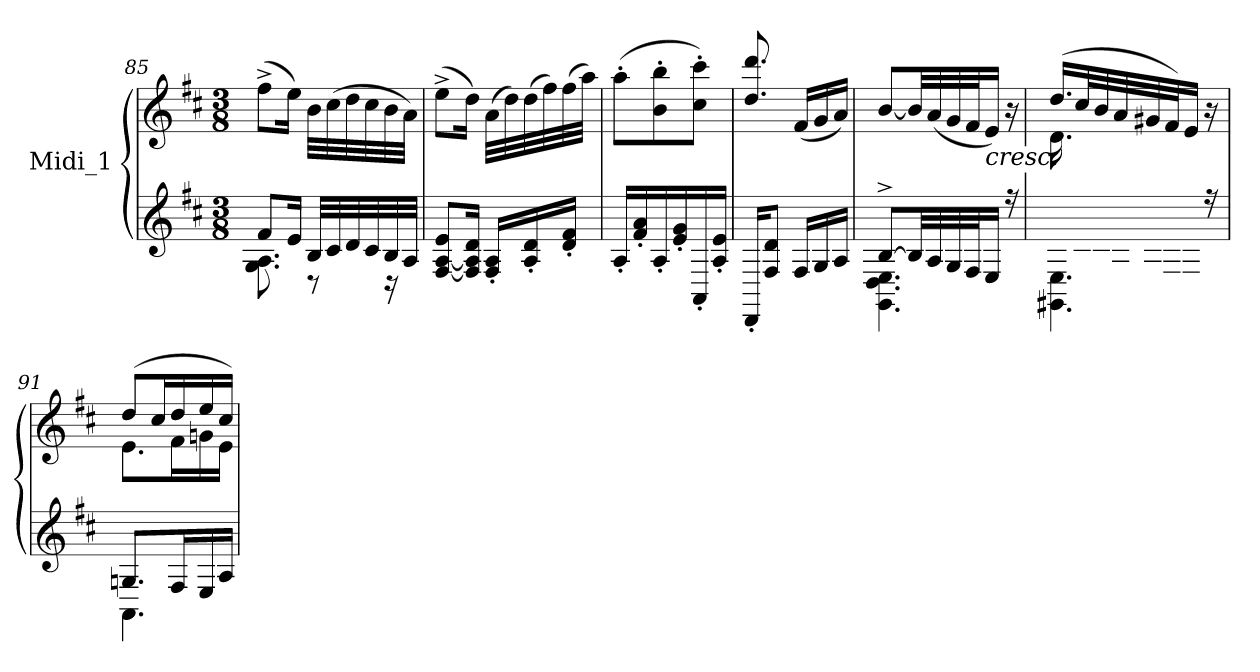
**kern	**kern
*part1	*part1
*staff2	*staff1
*I"Midi_1	*
*clefG2	*clefG2
*k[f#c#]	*k[f#c#]
*D:	*D:
*M3/8	*M3/8
=85	=85
*^	*
8f#/L	8.G\ 8.A\	(>8ff#^\L
16e/Jk	.	16ee\Jk)
32B/LLL	8r	32b\LLL
32c#/	.	(>32cc#\
32d/	.	32dd\
32c#/	.	32cc#\
32B/	16r	32b\
32A/JJJ	.	32a\JJJ)
*v	*v	*
=86	=86
[8F#/ [8A/ 8e/L	(>8ee^\L
16F#/] 16A/] 16d/Jk	16dd\Jk)
16F#/' 16A/'LL	(>32a\LLL
.	32dd\)
16A/' 16d/'	(>32dd\
.	32ff#\)
16d/' 16f#/'JJ	(>32ff#\
.	32aa\JJJ)
!!LO:LB:g=z
=87	=87
16A'/LL	(>8aa'\L
16f#/' 16a/'	.
16A'/	8b\' 8bb\'
16e/' 16g/'	.
16AA'/	8cc#\' 8ccc#\'J)
16A/' 16e/'JJ	.
=88	=88
16DD'/KL	8.dd/ 8.ddd/
8F#/ 8d/J	.
16F#/LL	(<16f#/LL
16G/	16g/
16A/JJ	16a/JJ)
=89	=89
*^	*
[8B^/L	4.GG\ 4.D\ 4.E\	[8b/L
32B/LL]	.	32b/LL]
32A/	.	(<32a/
32G/	.	32g/
32F#/J	.	32f#/J
!	!	!LO:TX:b:i:t=cresc.
16E/JJ	.	16e/JJ)
16r	.	16r
=90	=90	=90
*	*	*MM75
*	*	*^
16.ryy	4.GG#X\ 4.E\	(<16.dd/LL	16.d\LL
32c#/L	.	32cc#/L	4ryy
32B/	.	32b/	.
32A/	.	32a/	.
32G#X/	.	32g#X/	.
32F#/J	.	32f#/J)	.
16E/JJ	.	16e/JJ	.
16r	.	16r	.
.	.	.	32ryy
=91	=91	=91	=91
8.Gni/L	4.AA\	(>8dd/L	8.e\L
.	.	16cc#/L	.
16F#/L	.	16dd/	16f#\L
16E/	.	16ee/	16gni\
16A/JJ	.	16cc#/JJ)	16e\JJ
*v	*v	*	*
*	*v	*v
=	=
*-	*-
